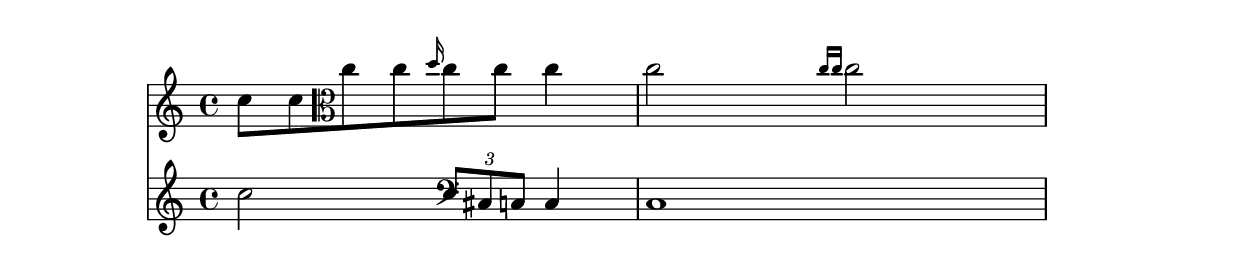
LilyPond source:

%% Do not edit this file; it is auto-generated from LSR http://lsr.dsi.unimi.it
%% This file is in the public domain.
\version "2.11.64"

\header {
  lsrtags = "tweaks-and-overrides, spacing"

  texidoc = "
If @code{strict-note-spacing} is set spacing of notes is not influenced
by bars or clefs within a system. Rather, they are placed just before
the note that occurs at the same time. This may cause collisions. 

"
  doctitle = "Proportional strict notespacing"
} % begin verbatim

\paper {
  ragged-right = ##t
}

\relative c'' <<
  \override Score.SpacingSpanner #'strict-note-spacing = ##t 
  \set Score.proportionalNotationDuration = #(ly:make-moment 1 16)
  \new Staff {
    c8[ c \clef alto c c \grace { d16 } c8 c] c4
    c2 \grace { c16[ c16] } c2
  }
  \new Staff {
    c2 \times 2/3 { c8 \clef bass cis,, c } c4
    c1
  }
>>
